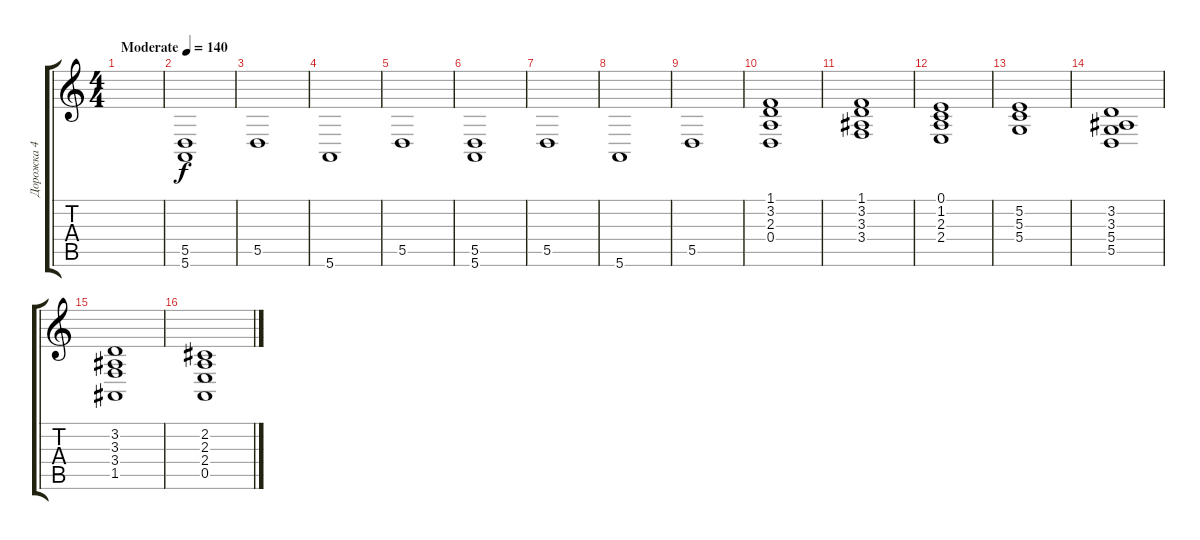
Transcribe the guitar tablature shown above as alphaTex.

\track ("Дорожка 4" "Дорожка 4") {instrument pad8sweep}
\staff {score tabs}
\tuning (E4 B3 G3 D3 A2 E2) {hide}
\ts (4 4)
\tempo (140 "Moderate")
\clef g2
\ks c
|
(5.5 5.6).1 |
5.5.1 |
5.6.1 |
5.5.1 |
(5.5 5.6).1 |
5.5.1 |
5.6.1 |
5.5.1 |
(1.1 3.2 2.3 0.4).1 |
(1.1 3.2 3.3 3.4).1 |
(0.1 1.2 2.3 2.4).1 |
(5.2 5.3 5.4).1 |
(3.2 3.3 5.4 5.5).1 |
(3.2 3.3 3.4 1.5).1 |
(2.2 2.3 2.4 0.5).1
